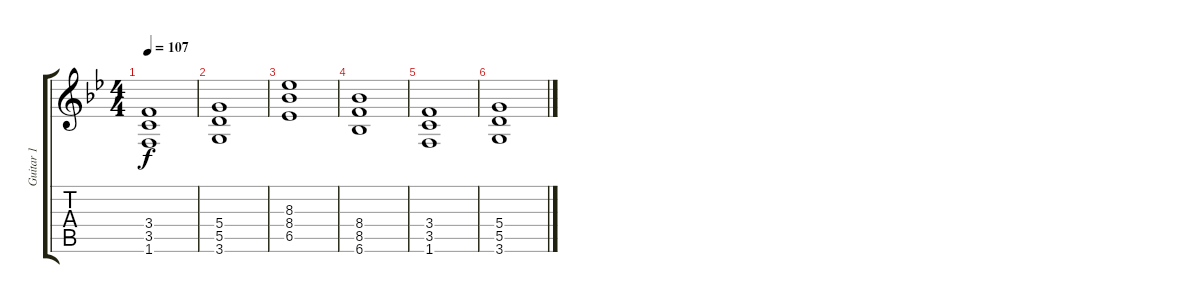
\track ("Guitar 1" "Guitar 1") {instrument overdrivenguitar}
\staff {score tabs}
\tuning (E4 B3 G3 D3 A2 E2) {hide}
\ts (4 4)
\tempo 107
\clef g2
\ks gminor
(3.4 3.5 1.6).1{dy f} |
(5.4 5.5 3.6).1 |
(8.3 8.4 6.5).1 |
(8.4 8.5 6.6).1 |
(3.4 3.5 1.6).1 |
(5.4 5.5 3.6).1
